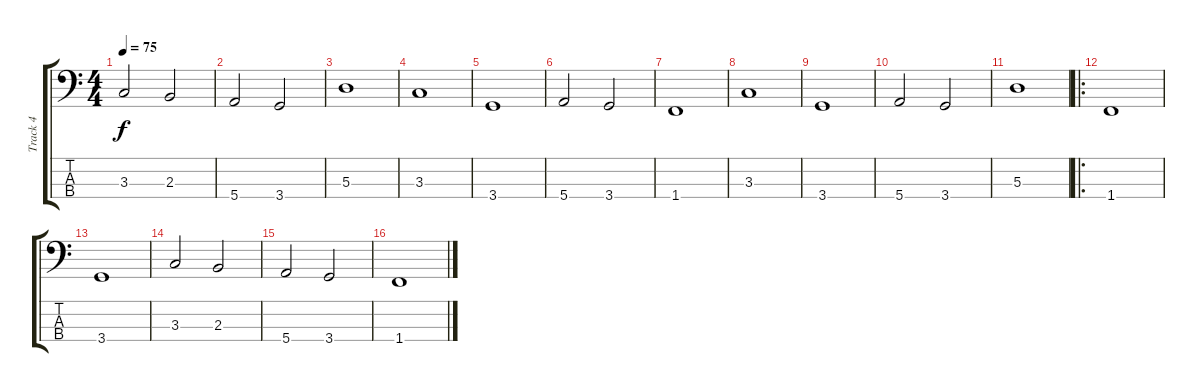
\track ("Track 4" "Track 4") {instrument electricbassfinger}
\staff {score tabs}
\tuning (G2 D2 A1 E1) {hide}
\ts (4 4)
\tempo 75
\clef f4
\ks c
3.3.2{dy f} 2.3.2 |
5.4.2 3.4.2 |
5.3.1 |
3.3.1 |
3.4.1 |
5.4.2 3.4.2 |
1.4.1 |
3.3.1 |
3.4.1 |
5.4.2 3.4.2 |
5.3.1 |
\ro
1.4.1 |
3.4.1 |
3.3.2 2.3.2 |
5.4.2 3.4.2 |
1.4.1
